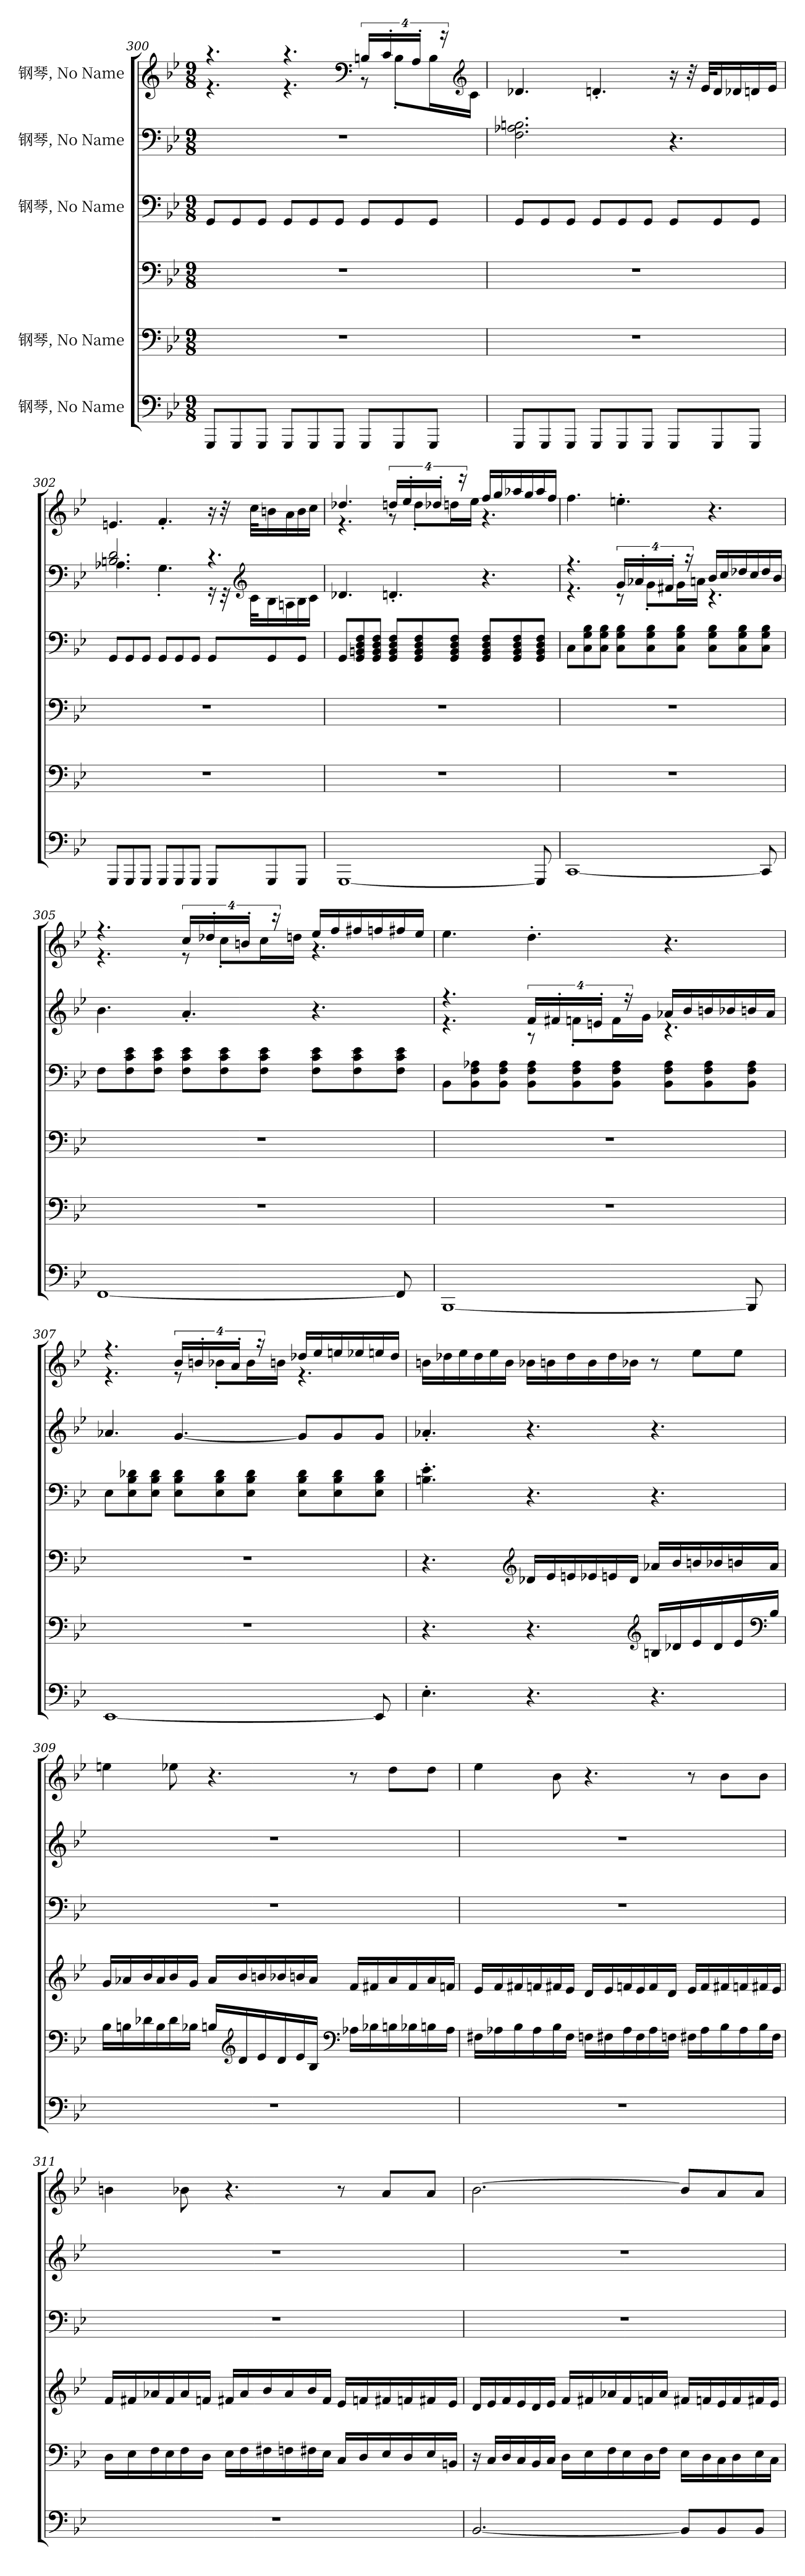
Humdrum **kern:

**kern	**kern	**kern	**kern	**kern	**kern
*part5	*part4	*part4	*part3	*part2	*part1
*staff6	*staff5	*staff4	*staff3	*staff2	*staff1
*I"钢琴, No Name	*I"钢琴, No Name	*	*I"钢琴, No Name	*I"钢琴, No Name	*I"钢琴, No Name
*clefF4	*clefF4	*clefF4	*clefF4	*clefF4	*clefG2
*k[b-e-]	*k[b-e-]	*k[b-e-]	*k[b-e-]	*k[b-e-]	*k[b-e-]
*M9/8	*M9/8	*M9/8	*M9/8	*M9/8	*M9/8
*MM43	*MM43	*MM43	*MM43	*MM43	*MM43
=300	=300	=300	=300	=300	=300
*	*	*	*	*	*^
8GGG/L	8%9r	8%9r	8GG/L	8%9r	4.r	4.r
8GGG/	.	.	8GG/	.	.	.
8GGG/J	.	.	8GG/J	.	.	.
8GGG/L	.	.	8GG/L	.	4.r	4.r
8GGG/	.	.	8GG/	.	.	.
8GGG/J	.	.	8GG/J	.	.	.
*	*	*	*	*	*clefF4	*
*	*	*	*	*	*MM45	*
8GGG/L	.	.	8GG/L	.	32%3Bn/L	8r
.	.	.	.	.	32%3c'/	.
8GGG/	.	.	8GG/	.	.	8B'\L
.	.	.	.	.	32%3A'/J	.
8GGG/J	.	.	8GG/J	.	.	16B\L
.	.	.	.	.	32%3r	.
*	*	*	*	*	*clefG2	*
*	*	*	*	*	*MM43	*
.	.	.	.	.	.	16c\JJ
*	*	*	*	*	*v	*v
!!LO:LB:g=z
=301	=301	=301	=301	=301	=301
8GGG/L	8%9r	8%9r	8GG/L	2.F\ 2.A-X\ 2.Bn\	4.d-X/
8GGG/	.	.	8GG/	.	.
8GGG/J	.	.	8GG/J	.	.
8GGG/L	.	.	8GG/L	.	4.dn'/
8GGG/	.	.	8GG/	.	.
8GGG/J	.	.	8GG/J	.	.
*	*	*	*	*	*MM45
8GGG/L	.	.	8GG/L	4.r	16r
.	.	.	.	.	32r
.	.	.	.	.	32e-/KLL
8GGG/	.	.	8GG/	.	16d/
.	.	.	.	.	16d-X/
8GGG/J	.	.	8GG/J	.	16dn/
*	*	*	*	*	*MM43
.	.	.	.	.	16e-/JJ
=302	=302	=302	=302	=302	=302
*	*	*	*	*^	*
8GGG/L	8%9r	8%9r	8GG/L	2.Bn/ 2.d/	4.A-X\	4.en/
8GGG/	.	.	8GG/	.	.	.
8GGG/J	.	.	8GG/J	.	.	.
8GGG/L	.	.	8GG/L	.	4.G'\	4.f'/
8GGG/	.	.	8GG/	.	.	.
8GGG/J	.	.	8GG/J	.	.	.
8GGG/L	.	.	8GG/L	4.r	16r	16r
.	.	.	.	.	32r	32r
*	*	*	*	*clefG2	*	*
.	.	.	.	.	32c\KLL	32cc\KLL
8GGG/	.	.	8GG/	.	16B\	16bn\
.	.	.	.	.	16An\	16a\
8GGG/J	.	.	8GG/J	.	16B\	16b\
*	*	*	*	*	*	*MM43
.	.	.	.	.	16c\JJ	16cc\JJ
*	*	*	*	*v	*v	*
!!LO:PB:g=z
=303	=303	=303	=303	=303	=303
*	*	*	*	*	*^
[1GGG	8%9r	8%9r	8GG/L	4.d-X/	4.dd-X/	4.r
.	.	.	8GG/ 8BBn/ 8D/ 8F/	.	.	.
.	.	.	8GG/ 8BB/ 8D/ 8F/J	.	.	.
.	.	.	8GG/ 8BB/ 8D/ 8F/L	4.dn'/	32%3ddn/L	8r
*	*	*	*	*	*MM45	*
.	.	.	.	.	32%3ee-'/	.
.	.	.	8GG/ 8BB/ 8D/ 8F/	.	.	8dd'\L
.	.	.	.	.	32%3dd-X'/J	.
.	.	.	8GG/ 8BB/ 8D/ 8F/J	.	.	16ddn\L
.	.	.	.	.	32%3r	.
.	.	.	.	.	.	16ee-\JJ
.	.	.	8GG/ 8BB/ 8D/ 8F/L	4.r	16ff/LL	4.r
.	.	.	.	.	16gg/	.
.	.	.	8GG/ 8BB/ 8D/ 8F/	.	16aa-X/	.
.	.	.	.	.	16gg/	.
8GGG/]	.	.	8GG/ 8BB/ 8D/ 8F/J	.	16aa-/	.
*	*	*	*	*	*MM43	*
.	.	.	.	.	16ff/JJ	.
*	*	*	*	*	*v	*v
=304	=304	=304	=304	=304	=304
*	*	*	*	*^	*
[1CC	8%9r	8%9r	8C\L	4.r	4.r	4.ff\
.	.	.	8C\ 8G\ 8B-\	.	.	.
.	.	.	8C\ 8G\ 8B-\J	.	.	.
.	.	.	8C\ 8G\ 8B-\L	32%3g/L	8r	4.een'\
.	.	.	.	32%3a-X'/	.	.
.	.	.	8C\ 8G\ 8B-\	.	8g'\L	.
.	.	.	.	32%3f#X'/J	.	.
.	.	.	8C\ 8G\ 8B-\J	.	16g\L	.
.	.	.	.	32%3r	.	.
.	.	.	.	.	16an\JJ	.
.	.	.	8C\ 8G\ 8B-\L	16b-/LL	4.r	4.r
.	.	.	.	16cc/	.	.
.	.	.	8C\ 8G\ 8B-\	16dd-X/	.	.
.	.	.	.	16cc/	.	.
8CC/]	.	.	8C\ 8G\ 8B-\J	16dd-/	.	.
.	.	.	.	16b-/JJ	.	.
*	*	*	*	*v	*v	*
!!LO:LB:g=z
=305	=305	=305	=305	=305	=305
*	*	*	*	*	*^
[1FF	8%9r	8%9r	8F\L	4.b-\	4.r	4.r
.	.	.	8F\ 8c\ 8e-\	.	.	.
.	.	.	8F\ 8c\ 8e-\J	.	.	.
.	.	.	8F\ 8c\ 8e-\L	4.a'/	32%3cc/L	8r
.	.	.	.	.	32%3dd-X'/	.
.	.	.	8F\ 8c\ 8e-\	.	.	8cc'\L
.	.	.	.	.	32%3bn'/J	.
.	.	.	8F\ 8c\ 8e-\J	.	.	16cc\L
.	.	.	.	.	32%3r	.
.	.	.	.	.	.	16ddn\JJ
.	.	.	8F\ 8c\ 8e-\L	4.r	16ee-/LL	4.r
.	.	.	.	.	16ff/	.
.	.	.	8F\ 8c\ 8e-\	.	16ff#X/	.
.	.	.	.	.	16ffn/	.
8FF/]	.	.	8F\ 8c\ 8e-\J	.	16ff#X/	.
*	*	*	*	*	*MM43	*
.	.	.	.	.	16ee-/JJ	.
*	*	*	*	*	*v	*v
=306	=306	=306	=306	=306	=306
*	*	*	*	*^	*
[1BBB-	8%9r	8%9r	8BB-\L	4.r	4.r	4.ee-\
.	.	.	8BB-\ 8F\ 8A-X\	.	.	.
.	.	.	8BB-\ 8F\ 8A-\J	.	.	.
.	.	.	8BB-\ 8F\ 8A-\L	32%3f/L	8r	4.dd'\
.	.	.	.	32%3f#X'/	.	.
.	.	.	8BB-\ 8F\ 8A-\	.	8fn'\L	.
.	.	.	.	32%3en'/J	.	.
.	.	.	8BB-\ 8F\ 8A-\J	.	16f\L	.
.	.	.	.	32%3r	.	.
.	.	.	.	.	16g\JJ	.
.	.	.	8BB-\ 8F\ 8A-\L	16a-X/LL	4.r	4.r
.	.	.	.	16b-/	.	.
.	.	.	8BB-\ 8F\ 8A-\	16bn/	.	.
.	.	.	.	16b-X/	.	.
8BBB-/]	.	.	8BB-\ 8F\ 8A-\J	16bn/	.	.
.	.	.	.	16a-/JJ	.	.
*	*	*	*	*v	*v	*
!!LO:PB:g=z
=307	=307	=307	=307	=307	=307
*	*	*	*	*	*^
[1EE-	8%9r	8%9r	8E-\L	4.a-X/	4.r	4.r
.	.	.	8E-\ 8B-\ 8d-X\	.	.	.
.	.	.	8E-\ 8B-\ 8d-\J	.	.	.
.	.	.	8E-\ 8B-\ 8d-\L	[4.g/	32%3b-/L	8r
.	.	.	.	.	32%3bn'/	.
.	.	.	8E-\ 8B-\ 8d-\	.	.	8b-X'\L
.	.	.	.	.	32%3a'/J	.
.	.	.	8E-\ 8B-\ 8d-\J	.	.	16b-\L
.	.	.	.	.	32%3r	.
.	.	.	.	.	.	16bn\JJ
.	.	.	8E-\ 8B-\ 8d-\L	8g/L]	16dd-X/LL	4.r
.	.	.	.	.	16ee-/	.
.	.	.	8E-\ 8B-\ 8d-\	8g/	16een/	.
.	.	.	.	.	16ee-X/	.
8EE-/]	.	.	8E-\ 8B-\ 8d-\J	8g/J	16een/	.
*	*	*	*	*	*MM42	*
.	.	.	.	.	16dd-/JJ	.
*	*	*	*	*	*v	*v
!!LO:LB:g=z
=308	=308	=308	=308	=308	=308
4.E-'\	4.r	4.r	4.Bn\' 4.e-\'	4.a-X'/	16bn\LL
*	*	*	*	*	*MM45
.	.	.	.	.	16dd-X\
.	.	.	.	.	16ee-\
.	.	.	.	.	16dd-\
.	.	.	.	.	16ee-\
.	.	.	.	.	16b\JJ
*	*	*clefG2	*	*	*
4.r	4.r	16d-X/LL	4.r	4.r	16b-X\LL
.	.	16e-/	.	.	16bn\
.	.	16en/	.	.	16dd-\
.	.	16e-X/	.	.	16b\
.	.	16en/	.	.	16dd-\
.	.	16d-/JJ	.	.	16b-X\JJ
*	*clefG2	*	*	*	*
4.r	16Bn/LL	16a-X/LL	4.r	4.r	8r
.	16d-X/	16b-/	.	.	.
.	16e-/	16bn/	.	.	8ee-\L
.	16d-/	16b-X/	.	.	.
.	16e-/	16bn/	.	.	8ee-\J
*	*clefF4	*	*	*	*
.	16B/JJ	16a-/JJ	.	.	.
!!LO:PB:g=z
=309	=309	=309	=309	=309	=309
*	*	*	*	*	*MM45
8%9r	16B-\LL	16g/LL	8%9r	8%9r	4een\
.	16Bn\	16a-X/	.	.	.
.	16d-X\	16b-/	.	.	.
.	16B\	16a-/	.	.	.
.	16d-\	16b-/	.	.	8ee-X\
.	16B-X\JJ	16g/JJ	.	.	.
.	16Bn/LL	16a-/LL	.	.	4.r
*	*clefG2	*	*	*	*
.	16d-/	16b-/	.	.	.
.	16e-/	16bn/	.	.	.
.	16d-/	16b-X/	.	.	.
.	16e-/	16bn/	.	.	.
.	16B/JJ	16a-/JJ	.	.	.
*	*clefF4	*	*	*	*
.	16A-X\LL	16f/LL	.	.	8r
.	16B-X\	16f#X/	.	.	.
.	16Bn\	16a-/	.	.	8dd\L
.	16B-X\	16f#/	.	.	.
.	16Bn\	16a-/	.	.	8dd\J
.	16A-\JJ	16fn/JJ	.	.	.
!!LO:LB:g=z
=310	=310	=310	=310	=310	=310
*	*	*	*	*	*MM45
8%9r	16F#X\LL	16e-/LL	8%9r	8%9r	4ee-\
.	16A-X\	16f/	.	.	.
.	16B-\	16f#X/	.	.	.
.	16A-\	16fn/	.	.	.
.	16B-\	16f#X/	.	.	8b-\
.	16F#\JJ	16e-/JJ	.	.	.
.	16Fn\LL	16d/LL	.	.	4.r
.	16F#X\	16e-/	.	.	.
.	16A-\	16fn/	.	.	.
.	16F#\	16e-/	.	.	.
.	16A-\	16f/	.	.	.
.	16Fn\JJ	16d/JJ	.	.	.
.	16F#X\LL	16e-/LL	.	.	8r
.	16A-\	16f/	.	.	.
.	16B-\	16f#X/	.	.	8b-\L
.	16A-\	16fn/	.	.	.
.	16B-\	16f#X/	.	.	8b-\J
.	16F#\JJ	16e-/JJ	.	.	.
!!LO:PB:g=z
=311	=311	=311	=311	=311	=311
*	*	*	*	*	*MM45
8%9r	16D\LL	16f/LL	8%9r	8%9r	4bn\
.	16E-\	16f#X/	.	.	.
.	16F\	16a-X/	.	.	.
.	16E-\	16f#/	.	.	.
.	16F\	16a-/	.	.	8b-X\
.	16D\JJ	16fn/JJ	.	.	.
.	16E-\LL	16f#X/LL	.	.	4.r
.	16F\	16a-/	.	.	.
.	16F#X\	16b-/	.	.	.
.	16Fn\	16a-/	.	.	.
.	16F#X\	16b-/	.	.	.
.	16E-\JJ	16f#/JJ	.	.	.
.	16C/LL	16e-/LL	.	.	8r
.	16D/	16fn/	.	.	.
.	16E-/	16f#X/	.	.	8a/L
.	16D/	16fn/	.	.	.
.	16E-/	16f#X/	.	.	8a/J
.	16BBn/JJ	16e-/JJ	.	.	.
!!LO:LB:g=z
=312	=312	=312	=312	=312	=312
*	*	*	*	*	*MM45
[2.BB-/	16r	16d/LL	8%9r	8%9r	[2.b-\
.	16C/LL	16e-/	.	.	.
.	16D/	16f/	.	.	.
.	16C/	16e-/	.	.	.
.	16BB-/	16d/	.	.	.
.	16C/JJ	16e-/JJ	.	.	.
.	16D\LL	16f/LL	.	.	.
.	16E-\	16f#X/	.	.	.
.	16F\	16a-X/	.	.	.
.	16E-\	16f#/	.	.	.
.	16D\	16fn/	.	.	.
.	16F\JJ	16a-/JJ	.	.	.
8BB-/L]	16E-\LL	16f#X/LL	.	.	8b-/L]
.	16D\	16fn/	.	.	.
8BB-/	16C\	16e-/	.	.	8a/
.	16D\	16f/	.	.	.
8BB-/J	16E-\	16f#X/	.	.	8a/J
.	16C\JJ	16e-/JJ	.	.	.
=	=	=	=	=	=
*-	*-	*-	*-	*-	*-
